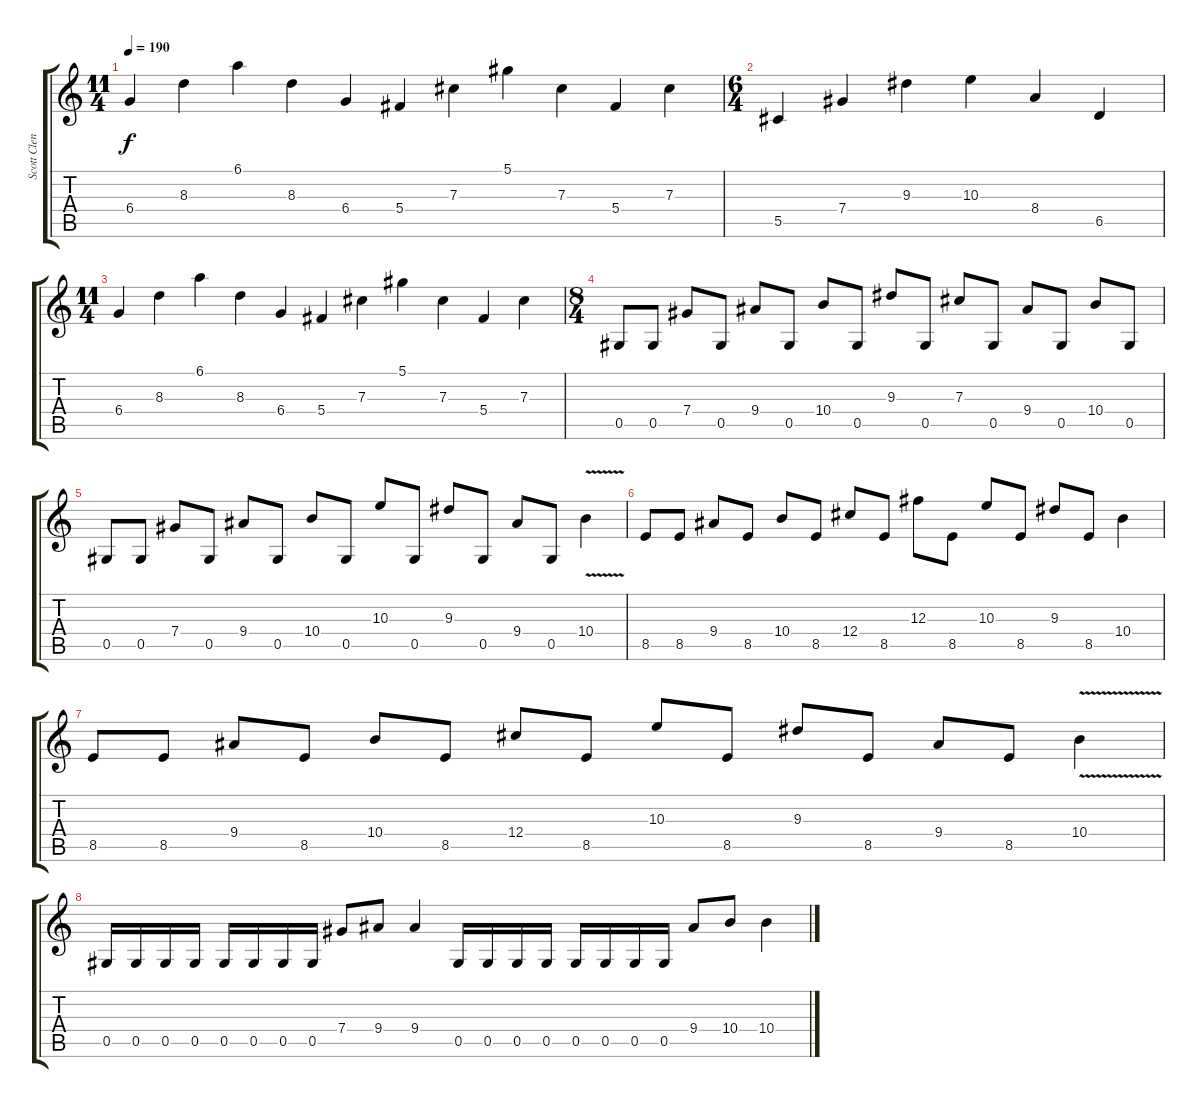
\track ("Scott Clendenin" "Scott Clen") {instrument electricbasspick}
\staff {score tabs}
\tuning (Eb4 Bb3 Gb3 Db3 Ab2 Eb2) {hide}
\ts (11 4)
\tempo 190
\clef g2
\ks c
6.4.4{dy f} 8.3.4 6.1.4 8.3.4 6.4.4 5.4.4 7.3.4 5.1.4 7.3.4 5.4.4 7.3.4 |
\ts (6 4)
5.5.4 7.4.4 9.3.4 10.3.4 8.4.4 6.5.4 |
\ts (11 4)
6.4.4 8.3.4 6.1.4 8.3.4 6.4.4 5.4.4 7.3.4 5.1.4 7.3.4 5.4.4 7.3.4 |
\ts (8 4)
0.5.8 0.5.8 7.4.8 0.5.8 9.4.8 0.5.8 10.4.8 0.5.8 9.3.8 0.5.8 7.3.8 0.5.8 9.4.8 0.5.8 10.4.8 0.5.8 |
0.5.8 0.5.8 7.4.8 0.5.8 9.4.8 0.5.8 10.4.8 0.5.8 10.3.8 0.5.8 9.3.8 0.5.8 9.4.8 0.5.8 10.4{v}.4 |
8.5.8 8.5.8 9.4.8 8.5.8 10.4.8 8.5.8 12.4.8 8.5.8 12.3.8 8.5.8 10.3.8 8.5.8 9.3.8 8.5.8 10.4.4 |
8.5.8 8.5.8 9.4.8 8.5.8 10.4.8 8.5.8 12.4.8 8.5.8 10.3.8 8.5.8 9.3.8 8.5.8 9.4.8 8.5.8 10.4{v}.4 |
0.5.16 0.5.16 0.5.16 0.5.16 0.5.16 0.5.16 0.5.16 0.5.16 7.4.8 9.4.8 9.4.4 0.5.16 0.5.16 0.5.16 0.5.16 0.5.16 0.5.16 0.5.16 0.5.16 9.4.8 10.4.8 10.4.4
